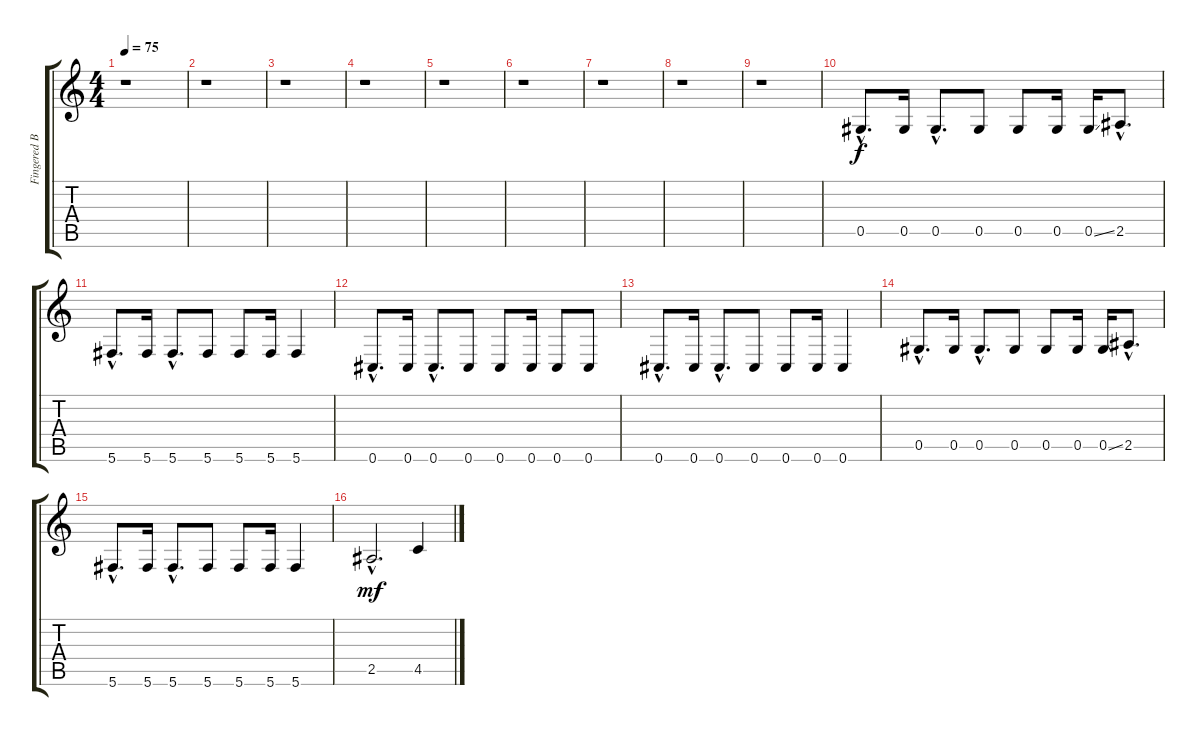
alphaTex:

\track ("Fingered Bass" "Fingered B") {instrument electricbassfinger}
\staff {score tabs}
\tuning (Eb4 Bb3 Gb3 Db3 Ab2 Db2) {hide}
\ts (4 4)
\tempo 75
\clef g2
\ks c
r.1{dy f} |
r.1 |
r.1 |
r.1 |
r.1 |
r.1 |
r.1 |
r.1 |
r.1 |
0.5{hac}.8{d} 0.5.16 0.5{hac}.8{d} 0.5.8 0.5.8 0.5.16 0.5{ss}.16 2.5{hac}.8{d} |
5.6{hac}.8{d} 5.6.16 5.6{hac}.8{d} 5.6.8 5.6.8 5.6.16 5.6.4 |
0.6{hac}.8{d} 0.6.16 0.6{hac}.8{d} 0.6.8 0.6.8 0.6.16 0.6.8 0.6.8 |
0.6{hac}.8{d} 0.6.16 0.6{hac}.8{d} 0.6.8 0.6.8 0.6.16 0.6.4 |
0.5{hac}.8{d} 0.5.16 0.5{hac}.8{d} 0.5.8 0.5.8 0.5.16 0.5{ss}.16 2.5{hac}.8{d} |
5.6{hac}.8{d} 5.6.16 5.6{hac}.8{d} 5.6.8 5.6.8 5.6.16 5.6.4 |
2.5{hac}.2{d dy mf} 4.5.4
